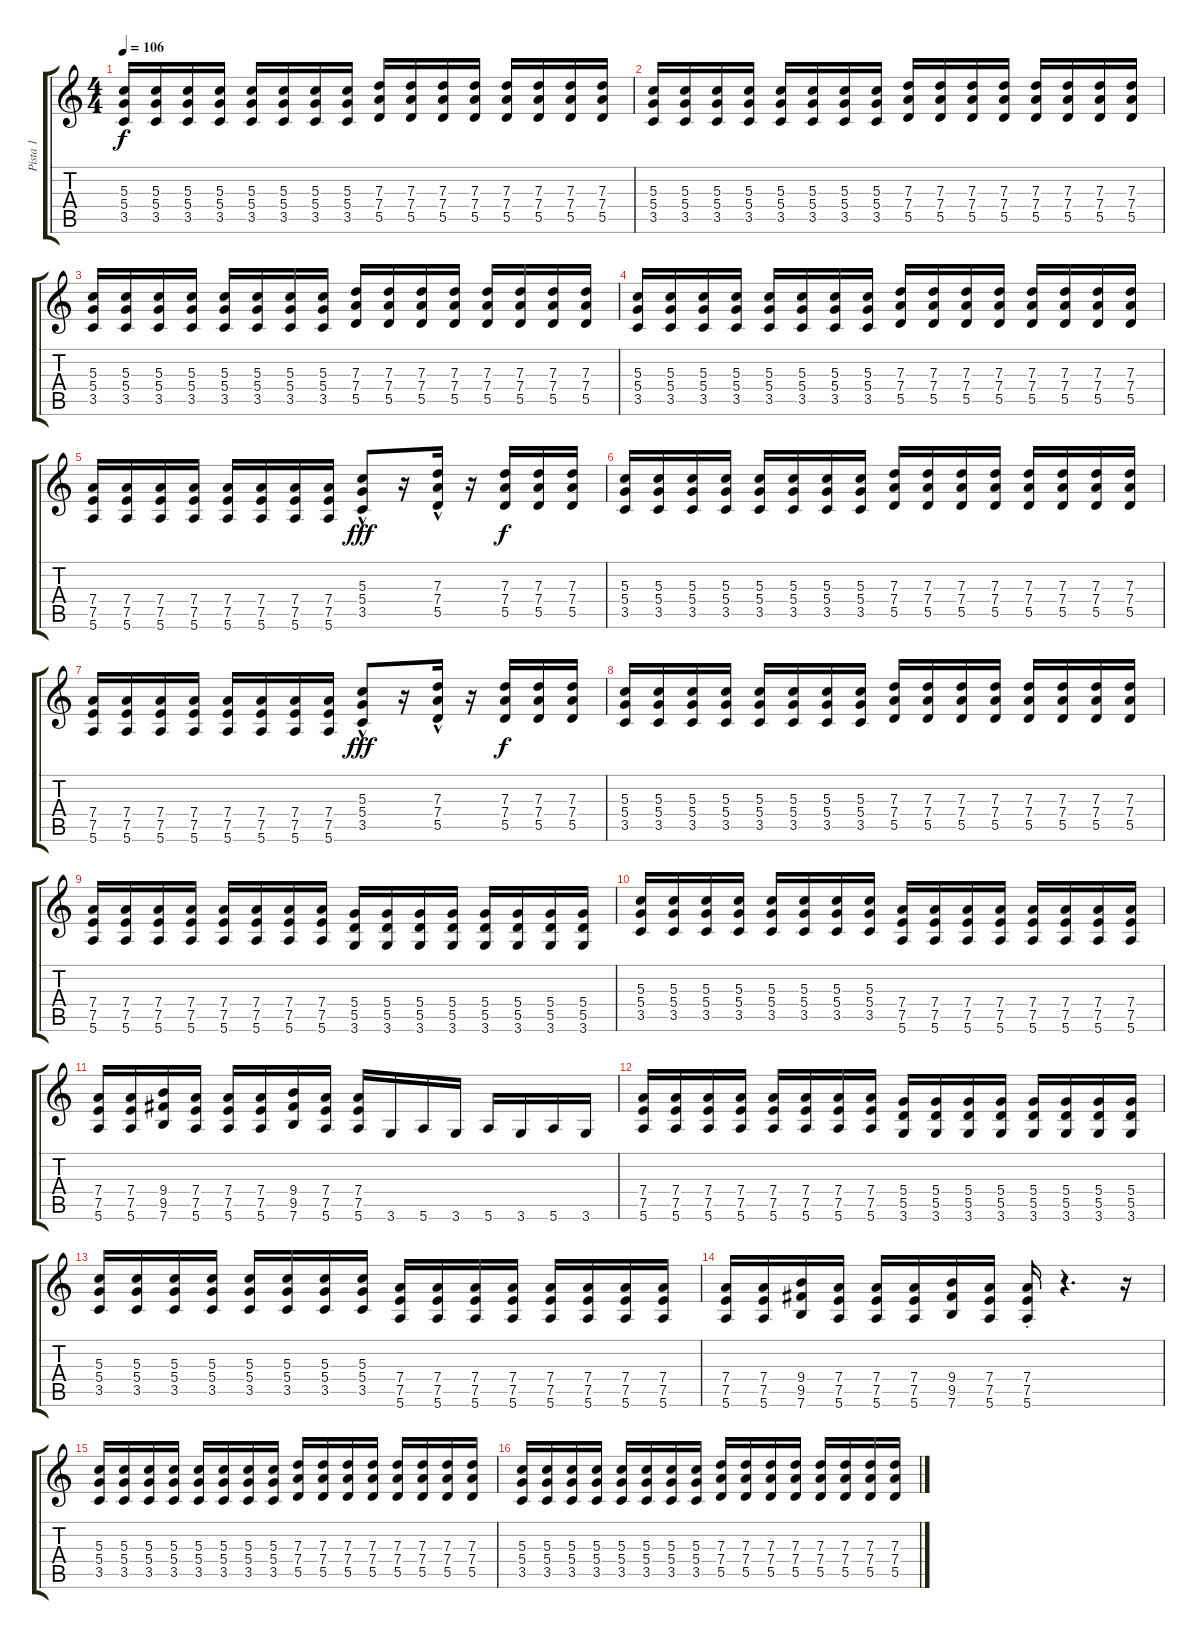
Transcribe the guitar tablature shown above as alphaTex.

\track ("Pista 1" "Pista 1") {instrument overdrivenguitar}
\staff {score tabs}
\tuning (E4 B3 G3 D3 A2 E2) {hide}
\ts (4 4)
\tempo 106
\clef g2
\ks c
(5.3 5.4 3.5).16{dy f} (5.3 5.4 3.5).16 (5.3 5.4 3.5).16 (5.3 5.4 3.5).16 (5.3 5.4 3.5).16 (5.3 5.4 3.5).16 (5.3 5.4 3.5).16 (5.3 5.4 3.5).16 (7.3 7.4 5.5).16 (7.3 7.4 5.5).16 (7.3 7.4 5.5).16 (7.3 7.4 5.5).16 (7.3 7.4 5.5).16 (7.3 7.4 5.5).16 (7.3 7.4 5.5).16 (7.3 7.4 5.5).16 |
(5.3 5.4 3.5).16 (5.3 5.4 3.5).16 (5.3 5.4 3.5).16 (5.3 5.4 3.5).16 (5.3 5.4 3.5).16 (5.3 5.4 3.5).16 (5.3 5.4 3.5).16 (5.3 5.4 3.5).16 (7.3 7.4 5.5).16 (7.3 7.4 5.5).16 (7.3 7.4 5.5).16 (7.3 7.4 5.5).16 (7.3 7.4 5.5).16 (7.3 7.4 5.5).16 (7.3 7.4 5.5).16 (7.3 7.4 5.5).16 |
(5.3 5.4 3.5).16 (5.3 5.4 3.5).16 (5.3 5.4 3.5).16 (5.3 5.4 3.5).16 (5.3 5.4 3.5).16 (5.3 5.4 3.5).16 (5.3 5.4 3.5).16 (5.3 5.4 3.5).16 (7.3 7.4 5.5).16 (7.3 7.4 5.5).16 (7.3 7.4 5.5).16 (7.3 7.4 5.5).16 (7.3 7.4 5.5).16 (7.3 7.4 5.5).16 (7.3 7.4 5.5).16 (7.3 7.4 5.5).16 |
(5.3 5.4 3.5).16 (5.3 5.4 3.5).16 (5.3 5.4 3.5).16 (5.3 5.4 3.5).16 (5.3 5.4 3.5).16 (5.3 5.4 3.5).16 (5.3 5.4 3.5).16 (5.3 5.4 3.5).16 (7.3 7.4 5.5).16 (7.3 7.4 5.5).16 (7.3 7.4 5.5).16 (7.3 7.4 5.5).16 (7.3 7.4 5.5).16 (7.3 7.4 5.5).16 (7.3 7.4 5.5).16 (7.3 7.4 5.5).16 |
(7.4 7.5 5.6).16 (7.4 7.5 5.6).16 (7.4 7.5 5.6).16 (7.4 7.5 5.6).16 (7.4 7.5 5.6).16 (7.4 7.5 5.6).16 (7.4 7.5 5.6).16 (7.4 7.5 5.6).16 (5.3{hac} 5.4{hac} 3.5{hac}).8{dy fff} r.16 (7.3{hac} 7.4{hac} 5.5{hac}).16 r.16 (7.3 7.4 5.5).16{dy f} (7.3 7.4 5.5).16 (7.3 7.4 5.5).16 |
(5.3 5.4 3.5).16 (5.3 5.4 3.5).16 (5.3 5.4 3.5).16 (5.3 5.4 3.5).16 (5.3 5.4 3.5).16 (5.3 5.4 3.5).16 (5.3 5.4 3.5).16 (5.3 5.4 3.5).16 (7.3 7.4 5.5).16 (7.3 7.4 5.5).16 (7.3 7.4 5.5).16 (7.3 7.4 5.5).16 (7.3 7.4 5.5).16 (7.3 7.4 5.5).16 (7.3 7.4 5.5).16 (7.3 7.4 5.5).16 |
(7.4 7.5 5.6).16 (7.4 7.5 5.6).16 (7.4 7.5 5.6).16 (7.4 7.5 5.6).16 (7.4 7.5 5.6).16 (7.4 7.5 5.6).16 (7.4 7.5 5.6).16 (7.4 7.5 5.6).16 (5.3{hac} 5.4{hac} 3.5{hac}).8{dy fff} r.16 (7.3{hac} 7.4{hac} 5.5{hac}).16 r.16 (7.3 7.4 5.5).16{dy f} (7.3 7.4 5.5).16 (7.3 7.4 5.5).16 |
(5.3 5.4 3.5).16 (5.3 5.4 3.5).16 (5.3 5.4 3.5).16 (5.3 5.4 3.5).16 (5.3 5.4 3.5).16 (5.3 5.4 3.5).16 (5.3 5.4 3.5).16 (5.3 5.4 3.5).16 (7.3 7.4 5.5).16 (7.3 7.4 5.5).16 (7.3 7.4 5.5).16 (7.3 7.4 5.5).16 (7.3 7.4 5.5).16 (7.3 7.4 5.5).16 (7.3 7.4 5.5).16 (7.3 7.4 5.5).16 |
(7.4 7.5 5.6).16 (7.4 7.5 5.6).16 (7.4 7.5 5.6).16 (7.4 7.5 5.6).16 (7.4 7.5 5.6).16 (7.4 7.5 5.6).16 (7.4 7.5 5.6).16 (7.4 7.5 5.6).16 (5.4 5.5 3.6).16 (5.4 5.5 3.6).16 (5.4 5.5 3.6).16 (5.4 5.5 3.6).16 (5.4 5.5 3.6).16 (5.4 5.5 3.6).16 (5.4 5.5 3.6).16 (5.4 5.5 3.6).16 |
(5.3 5.4 3.5).16 (5.3 5.4 3.5).16 (5.3 5.4 3.5).16 (5.3 5.4 3.5).16 (5.3 5.4 3.5).16 (5.3 5.4 3.5).16 (5.3 5.4 3.5).16 (5.3 5.4 3.5).16 (7.4 7.5 5.6).16 (7.4 7.5 5.6).16 (7.4 7.5 5.6).16 (7.4 7.5 5.6).16 (7.4 7.5 5.6).16 (7.4 7.5 5.6).16 (7.4 7.5 5.6).16 (7.4 7.5 5.6).16 |
(7.4 7.5 5.6).16 (7.4 7.5 5.6).16 (9.4 9.5 7.6).16 (7.4 7.5 5.6).16 (7.4 7.5 5.6).16 (7.4 7.5 5.6).16 (9.4 9.5 7.6).16 (7.4 7.5 5.6).16 (7.4 7.5 5.6).16 3.6.16 5.6.16 3.6.16 5.6.16 3.6.16 5.6.16 3.6.16 |
(7.4 7.5 5.6).16 (7.4 7.5 5.6).16 (7.4 7.5 5.6).16 (7.4 7.5 5.6).16 (7.4 7.5 5.6).16 (7.4 7.5 5.6).16 (7.4 7.5 5.6).16 (7.4 7.5 5.6).16 (5.4 5.5 3.6).16 (5.4 5.5 3.6).16 (5.4 5.5 3.6).16 (5.4 5.5 3.6).16 (5.4 5.5 3.6).16 (5.4 5.5 3.6).16 (5.4 5.5 3.6).16 (5.4 5.5 3.6).16 |
(5.3 5.4 3.5).16 (5.3 5.4 3.5).16 (5.3 5.4 3.5).16 (5.3 5.4 3.5).16 (5.3 5.4 3.5).16 (5.3 5.4 3.5).16 (5.3 5.4 3.5).16 (5.3 5.4 3.5).16 (7.4 7.5 5.6).16 (7.4 7.5 5.6).16 (7.4 7.5 5.6).16 (7.4 7.5 5.6).16 (7.4 7.5 5.6).16 (7.4 7.5 5.6).16 (7.4 7.5 5.6).16 (7.4 7.5 5.6).16 |
(7.4 7.5 5.6).16 (7.4 7.5 5.6).16 (9.4 9.5 7.6).16 (7.4 7.5 5.6).16 (7.4 7.5 5.6).16 (7.4 7.5 5.6).16 (9.4 9.5 7.6).16 (7.4 7.5 5.6).16 (7.4{st} 7.5{st} 5.6{st}).16 r.4{d} r.16 |
(5.3 5.4 3.5).16 (5.3 5.4 3.5).16 (5.3 5.4 3.5).16 (5.3 5.4 3.5).16 (5.3 5.4 3.5).16 (5.3 5.4 3.5).16 (5.3 5.4 3.5).16 (5.3 5.4 3.5).16 (7.3 7.4 5.5).16 (7.3 7.4 5.5).16 (7.3 7.4 5.5).16 (7.3 7.4 5.5).16 (7.3 7.4 5.5).16 (7.3 7.4 5.5).16 (7.3 7.4 5.5).16 (7.3 7.4 5.5).16 |
(5.3 5.4 3.5).16 (5.3 5.4 3.5).16 (5.3 5.4 3.5).16 (5.3 5.4 3.5).16 (5.3 5.4 3.5).16 (5.3 5.4 3.5).16 (5.3 5.4 3.5).16 (5.3 5.4 3.5).16 (7.3 7.4 5.5).16 (7.3 7.4 5.5).16 (7.3 7.4 5.5).16 (7.3 7.4 5.5).16 (7.3 7.4 5.5).16 (7.3 7.4 5.5).16 (7.3 7.4 5.5).16 (7.3 7.4 5.5).16
